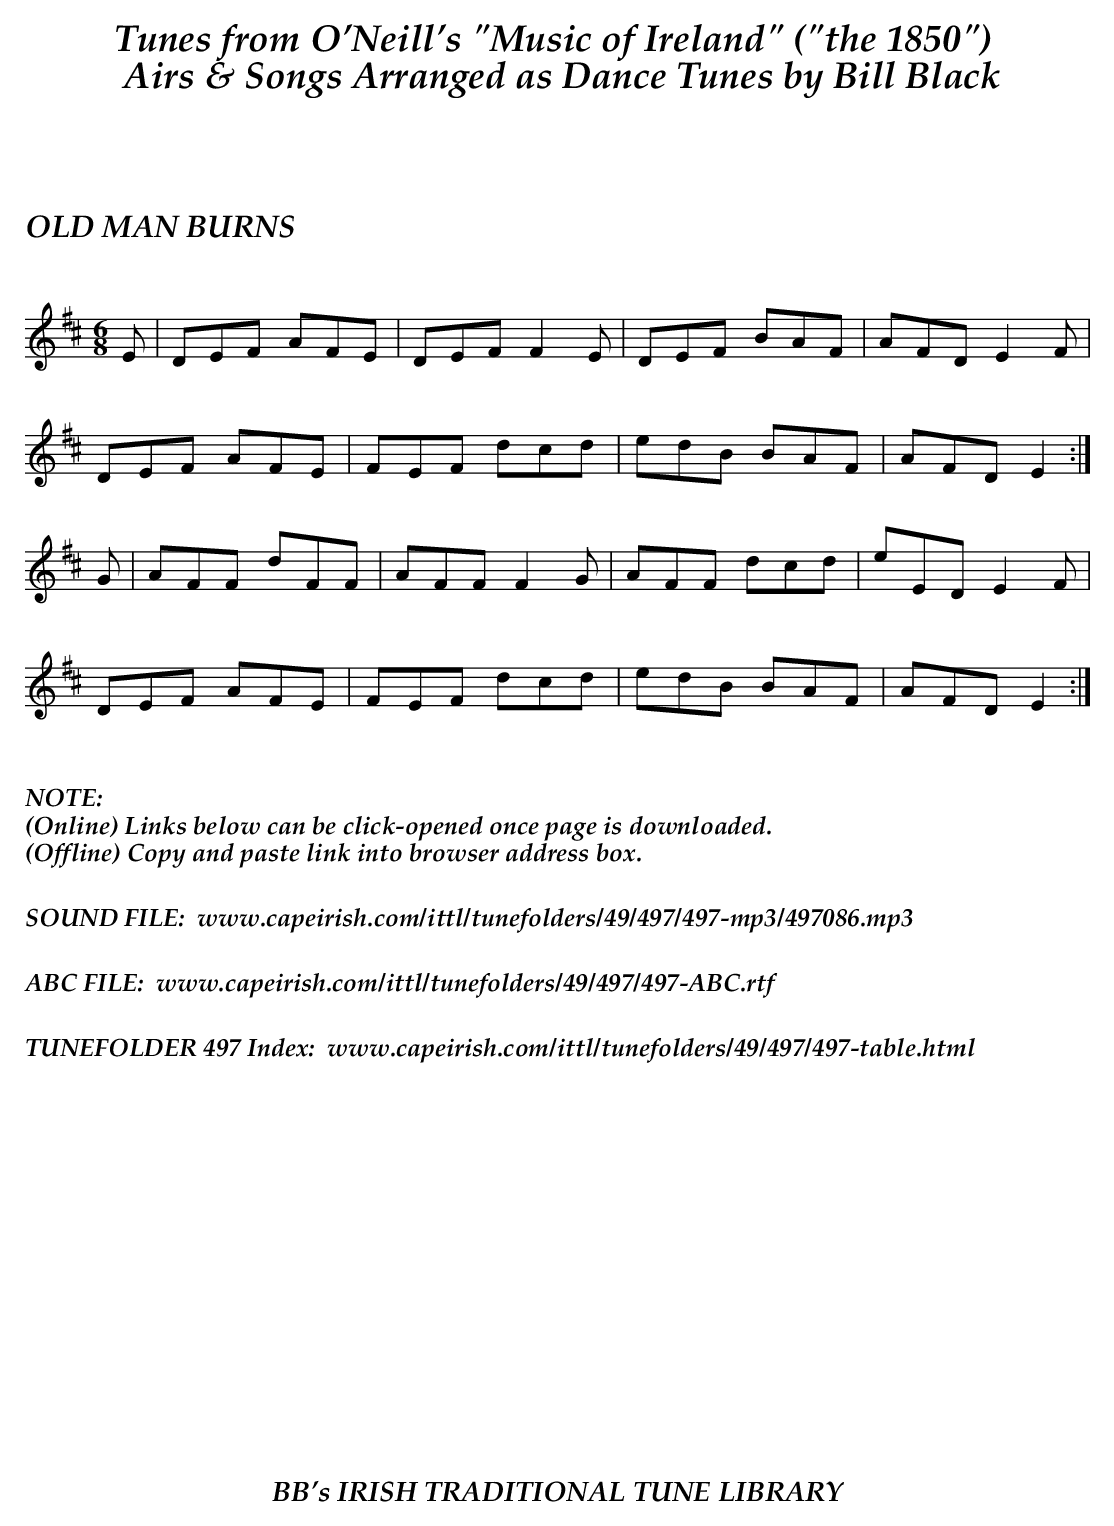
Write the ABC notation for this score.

X:1
T:OLD MAN BURNS
F.O'Neill
M:6/8
L:1/8
K:Edor
E|DEF AFE|DEF F2E|DEF BAF|AFD E2F|
DEF AFE|FEF dcd|edB BAF|AFD E2:|
G|AFF dFF|AFF F2G|AFF dcd|eED E2F|
DEF AFE|FEF dcd|edB BAF|AFD E2 :|
%%vskip .3in
%%textoption left
%%textfont "Palatino-BoldItalic" 16
%%begintext
%%NOTE:
(Online) Links below can be click-opened once page is downloaded.
(Offline) Copy and paste link into browser address box.
%%
%%
SOUND FILE:  www.capeirish.com/ittl/tunefolders/49/497/497-mp3/497086.mp3
%%
%%
ABC FILE:  www.capeirish.com/ittl/tunefolders/49/497/497-ABC.rtf
%%
%%
TUNEFOLDER 497 Index:  www.capeirish.com/ittl/tunefolders/49/497/497-table.html
